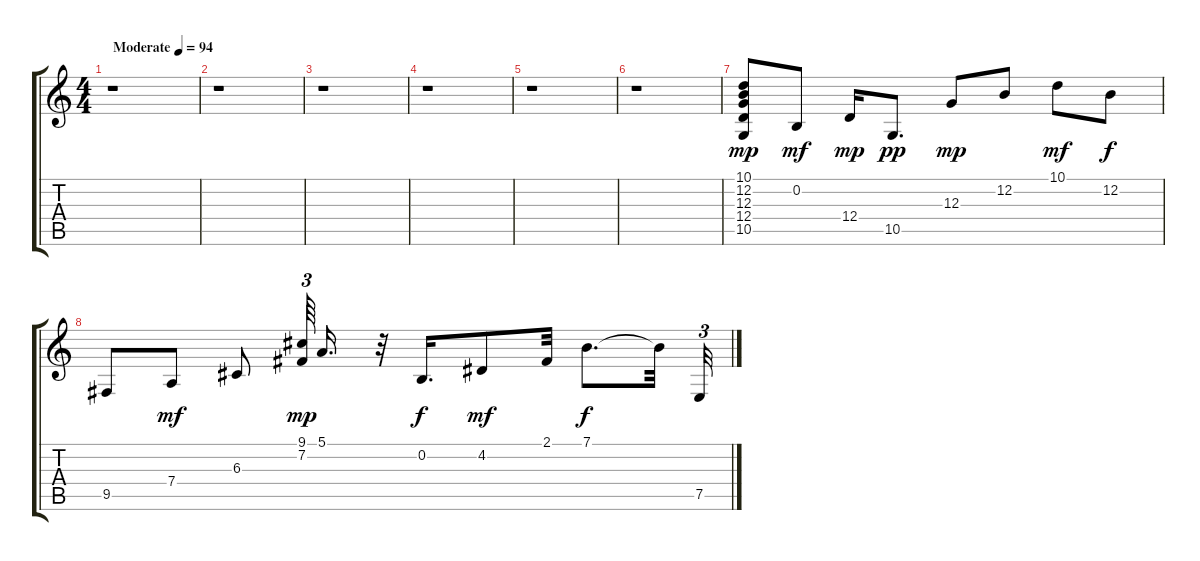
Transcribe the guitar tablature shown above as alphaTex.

\track "" {instrument electricpiano2}
\staff {score tabs}
\tuning (E4 B3 G3 D3 A2 E2) {hide}
\ts (4 4)
\tempo (94 "Moderate")
\clef g2
\ks c
r.1{dy mp instrument electricpiano2} |
r.1 |
r.1 |
r.1 |
r.1 |
r.1 |
(10.1 12.2 12.3 12.4 10.5).8{volume 16 balance 8 instrument electricpiano2} 0.2.8{dy mf} 12.4.16{dy mp} 10.5.8{d dy pp} 12.3.8{dy mp} 12.2.8 10.1.8{dy mf} 12.2.8{dy f} |
9.5.8 7.4.8{dy mf} 6.3.8 (9.1 7.2).64{tu (3 2) dy mp beam splitsecondary} 5.1.16{d} r.32 0.2.16{d dy f} 4.2.8{dy mf} 2.1.32 7.1.8{d dy f} 7.1{t}.32 7.5.32{tu (3 2)}
